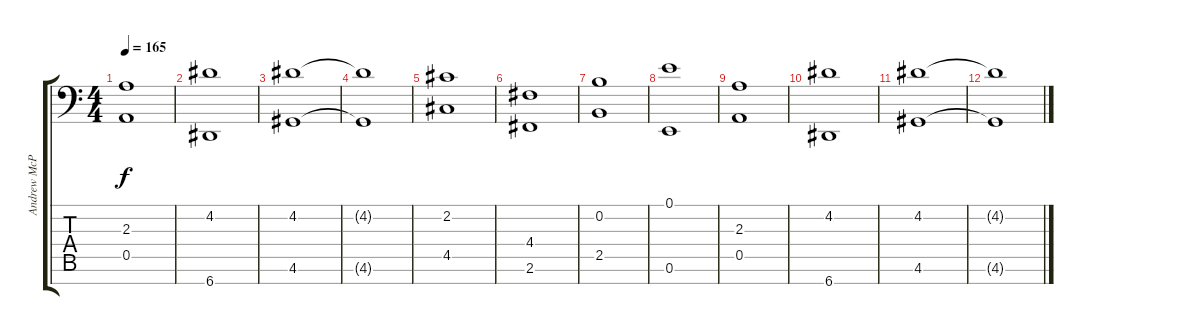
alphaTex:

\track ("Andrew McPauls (Keyb)" "Andrew McP") {instrument stringensemble1}
\staff {score tabs}
\tuning (E4 B3 G3 D3 A2 E2 A1) {hide}
\ts (4 4)
\tempo 165
\clef f4
\ks c
(2.3 0.5).1{dy f} |
(4.2 6.7).1 |
(4.2 4.6).1{volume 8} |
(4.2{t} 4.6{t}).1 |
(2.2 4.5).1 |
(4.4 2.6).1 |
(0.2 2.5).1 |
(0.1 0.6).1{volume 1} |
(2.3 0.5).1 |
(4.2 6.7).1 |
(4.2 4.6).1 |
(4.2{t} 4.6{t}).1
